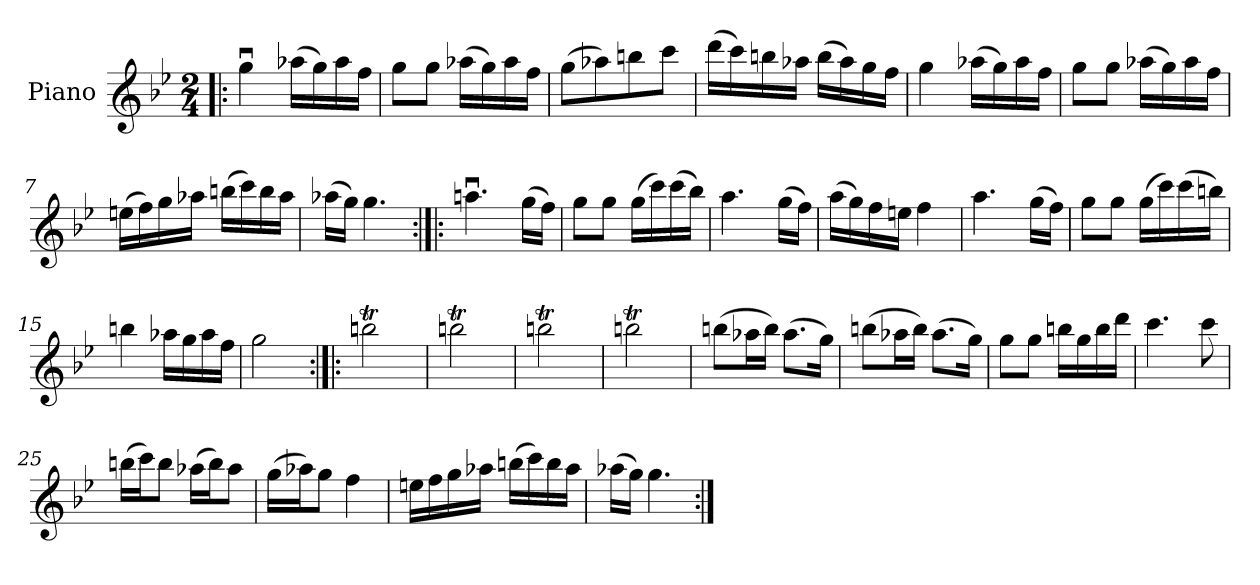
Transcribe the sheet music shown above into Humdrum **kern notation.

**kern
*part1
*staff1
*I"Piano
*I'Pno.
*clefG2
*k[b-e-]
*C:dor
*M2/4
=1!|:
4ggu\
(>16aa-X\LL
16gg\)
16aa-\
16ff\JJ
=2
8gg\L
8gg\J
(>16aa-X\LL
16gg\)
16aa-\
16ff\JJ
=3
(>8gg\L
8aa-X\)
8bbn\
8ccc\J
=4
(>16ddd\LL
16ccc\)
16bbn\
16aa-X\JJ
(>16bb\LL
16aa-\)
16gg\
16ff\JJ
!!LO:LB:g=z
=5
4gg\
(>16aa-X\LL
16gg\)
16aa-\
16ff\JJ
=6
8gg\L
8gg\J
(>16aa-X\LL
16gg\)
16aa-\
16ff\JJ
=7
(>16een\LL
16ff\)
16gg\
16aa-X\JJ
(>16bbn\LL
16ccc\)
16bb\
16aa-\JJ
=8
(>16aa-X\LL
16gg\JJ)
4.gg\
!!LO:LB:g=z
=9:|!|:
4.aanu\
(>16gg\LL
16ff\JJ)
=10
8gg\L
8gg\J
(>16gg\LL
16ccc\)
(>16ccc\
16bb-\JJ)
=11
4.aa\
(>16gg\LL
16ff\JJ)
=12
(>16aa\LL
16gg\)
16ff\
16een\JJ
4ff\
=13
4.aa\
(>16gg\LL
16ff\JJ)
!!LO:LB:g=z
=14
8gg\L
8gg\J
(>16gg\LL
16ccc\)
(>16ccc\
16bbn\JJ)
=15
4bbn\
16aa-X\LL
16gg\
16aa-\
16ff\JJ
=16
2gg\
=17:|!|:
2bbnt\
=18
2bbnt\
=19
2bbnt\
!!LO:LB:g=z
=20
2bbnt\
=21
(>8bbn\L
16aa-X\L
16bb\JJ)
(>8.aa-\L
16gg\Jk)
=22
(>8bbn\L
16aa-X\L
16bb\JJ)
(>8.aa-\L
16gg\Jk)
=23
8gg\L
8gg\J
16bbn\LL
16gg\
16bb\
16ddd\JJ
=24
4.ccc\
8ccc\
!!LO:LB:g=z
=25
(>16bbn\LL
16ccc\J)
8bb\J
(>16aa-X\LL
16bb\J)
8aa-\J
=26
(>16gg\LL
16aa-X\J)
8gg\J
4ff\
=27
16een\LL
16ff\
16gg\
16aa-X\JJ
(>16bbn\LL
16ccc\)
16bb\
16aa-\JJ
=28
(>16aa-X\LL
16gg\JJ)
4.gg\
=:|!
*-
